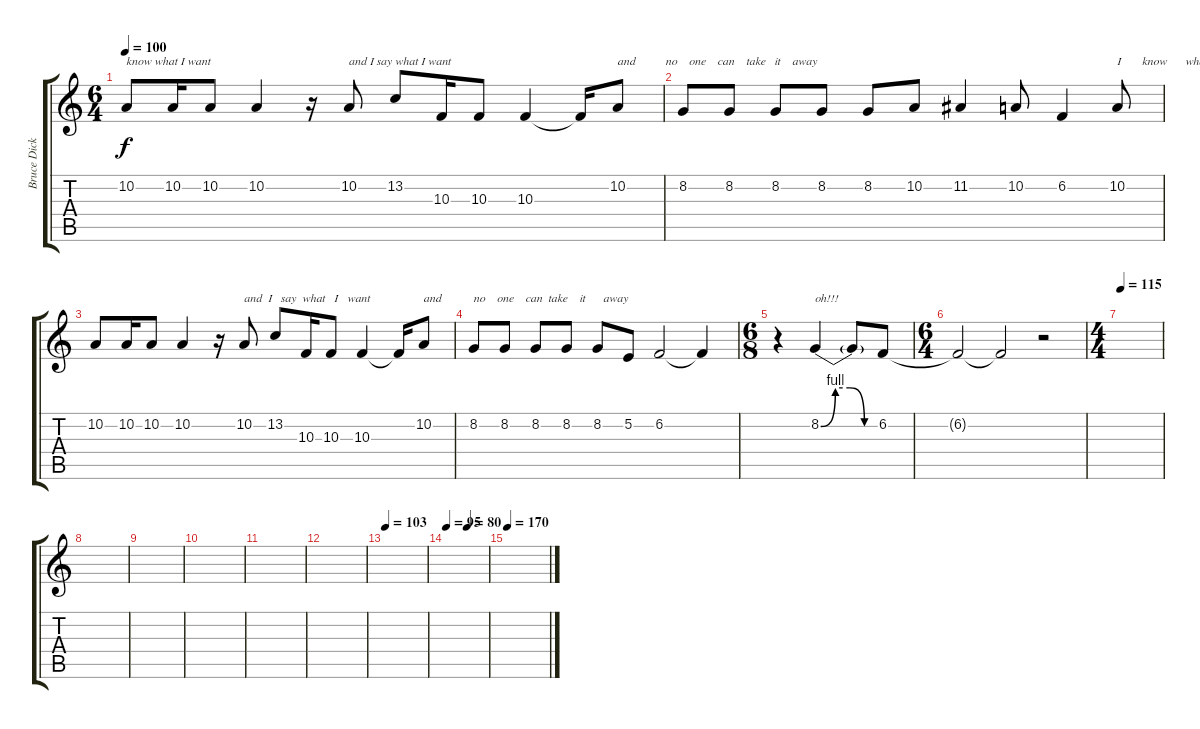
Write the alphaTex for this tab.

\track ("Bruce Dickinson" "Bruce Dick") {instrument clarinet}
\staff {score tabs}
\tuning (E4 B3 G3 D3 A2 E2) {hide}
\ts (6 4)
\tempo 100
\clef g2
\ks c
10.2.8{txt "know what I want" dy f} 10.2.16 10.2.8 10.2.4 r.16 10.2.8{txt "and I say what I want"} 13.2.8 10.3.16 10.3.8 10.3.4 10.3{t}.16 10.2.8{txt "and          no    one    can    take   it    away"} |
8.2.8 8.2.8 8.2.8 8.2.8 8.2.8 10.2.8 11.2.4 10.2.8 6.2.4 10.2.8{txt "I       know      what    I     want"} |
10.2.8 10.2.16 10.2.8 10.2.4 r.16 10.2.8{txt "and  I   say  what   I   want "} 13.2.8 10.3.16 10.3.8 10.3.4 10.3{t}.16 10.2.8{txt "and"} |
8.2.8{txt "no    one    can  take    it      away"} 8.2.8 8.2.8 8.2.8 8.2.8 5.2.8 6.2.2 6.2{t}.4 |
\ts (6 8)
r.4 8.2{be (custom 0 0 15 4 30 4 45 0 60 0)}.4{txt "oh!!!"} 8.2{t}.8 6.2.8 |
\ts (6 4)
6.2{t}.2 6.2{t}.2 r.2 |
\ts (4 4)
\tempo 115
|
|
|
|
|
|
\tempo 103
|
\tempo 95
\tempo (80 0.5)
|
\tempo 170
